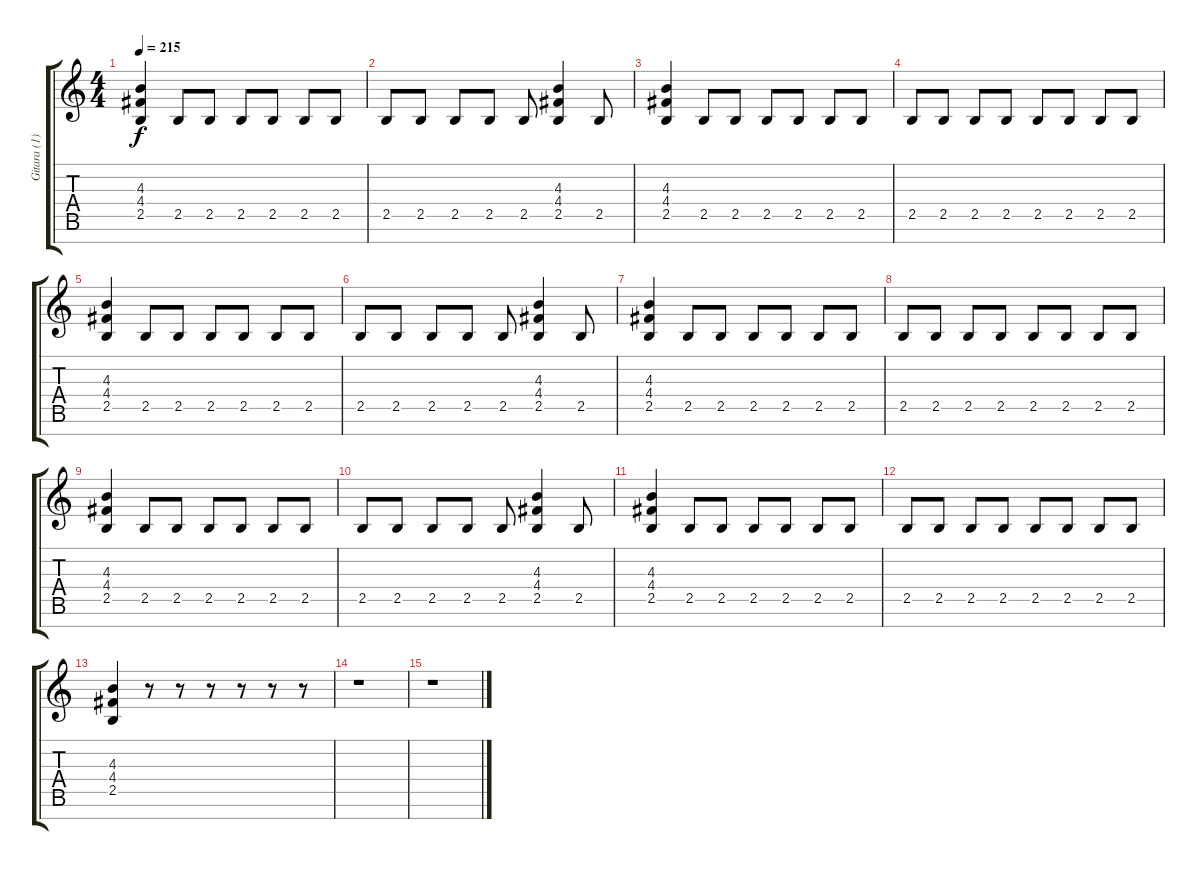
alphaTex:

\track ("Gitara (1)" "Gitara (1)") {instrument distortionguitar}
\staff {score tabs}
\tuning (E4 B3 G3 D3 A2 E2 B1) {hide}
\ts (4 4)
\tempo 215
\clef g2
\ks c
(4.3 4.4 2.5).4{dy f} 2.5.8 2.5.8 2.5.8 2.5.8 2.5.8 2.5.8 |
2.5.8 2.5.8 2.5.8 2.5.8 2.5.8 (4.3 4.4 2.5).4 2.5.8 |
(4.3 4.4 2.5).4 2.5.8 2.5.8 2.5.8 2.5.8 2.5.8 2.5.8 |
2.5.8 2.5.8 2.5.8 2.5.8 2.5.8 2.5.8 2.5.8 2.5.8 |
(4.3 4.4 2.5).4 2.5.8 2.5.8 2.5.8 2.5.8 2.5.8 2.5.8 |
2.5.8 2.5.8 2.5.8 2.5.8 2.5.8 (4.3 4.4 2.5).4 2.5.8 |
(4.3 4.4 2.5).4 2.5.8 2.5.8 2.5.8 2.5.8 2.5.8 2.5.8 |
2.5.8 2.5.8 2.5.8 2.5.8 2.5.8 2.5.8 2.5.8 2.5.8 |
(4.3 4.4 2.5).4 2.5.8 2.5.8 2.5.8 2.5.8 2.5.8 2.5.8 |
2.5.8 2.5.8 2.5.8 2.5.8 2.5.8 (4.3 4.4 2.5).4 2.5.8 |
(4.3 4.4 2.5).4 2.5.8 2.5.8 2.5.8 2.5.8 2.5.8 2.5.8 |
2.5.8 2.5.8 2.5.8 2.5.8 2.5.8 2.5.8 2.5.8 2.5.8 |
(4.3 4.4 2.5).4 r.8 r.8 r.8 r.8 r.8 r.8 |
r.1 |
r.1
